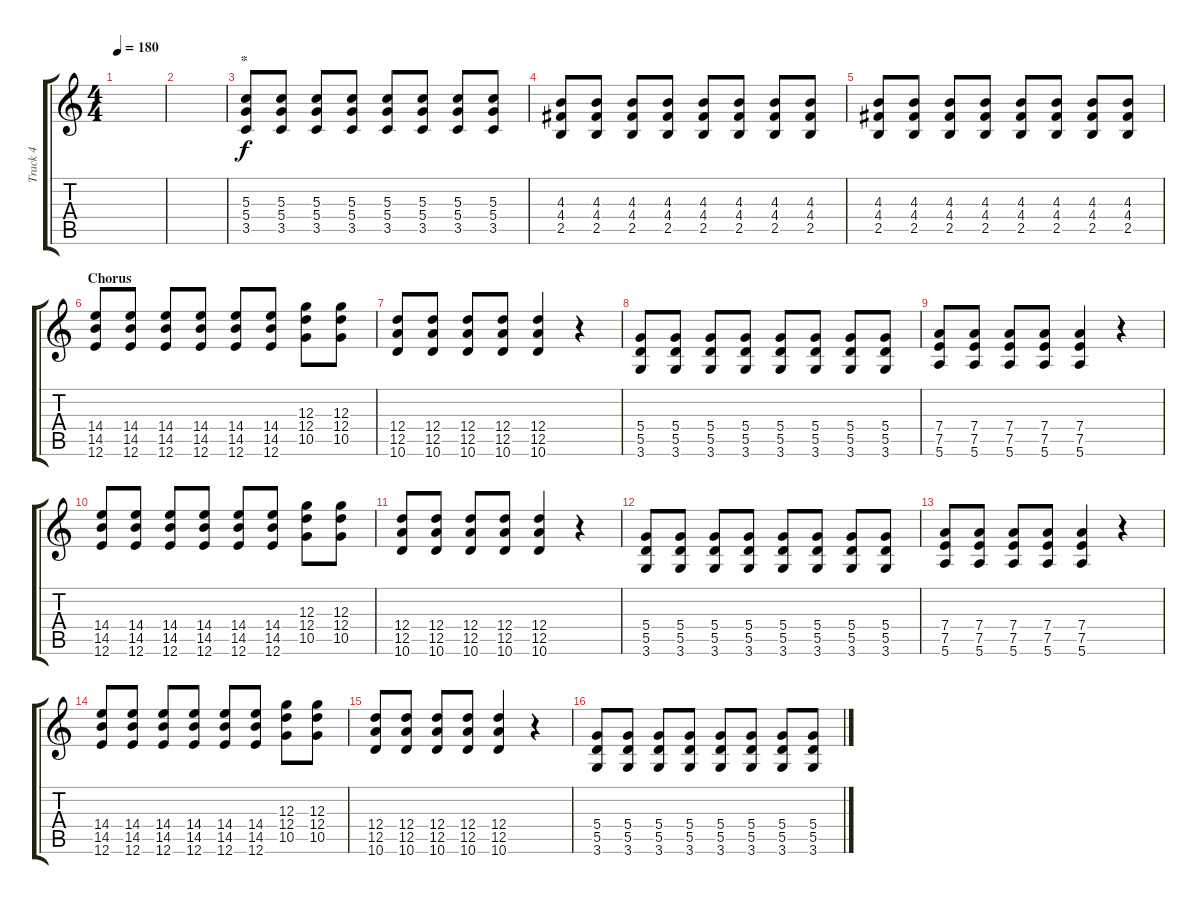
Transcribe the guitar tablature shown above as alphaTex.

\track ("Track 4" "Track 4") {instrument electricguitarjazz}
\staff {score tabs}
\tuning (E4 B3 G3 D3 A2 E2) {hide}
\ts (4 4)
\tempo 180
\clef g2
\ks c
|
|
\section ("" "*")
(5.3 5.4 3.5).8 (5.3 5.4 3.5).8 (5.3 5.4 3.5).8 (5.3 5.4 3.5).8 (5.3 5.4 3.5).8 (5.3 5.4 3.5).8 (5.3 5.4 3.5).8 (5.3 5.4 3.5).8 |
(4.3 4.4 2.5).8 (4.3 4.4 2.5).8 (4.3 4.4 2.5).8 (4.3 4.4 2.5).8 (4.3 4.4 2.5).8 (4.3 4.4 2.5).8 (4.3 4.4 2.5).8 (4.3 4.4 2.5).8 |
(4.3 4.4 2.5).8 (4.3 4.4 2.5).8 (4.3 4.4 2.5).8 (4.3 4.4 2.5).8 (4.3 4.4 2.5).8 (4.3 4.4 2.5).8 (4.3 4.4 2.5).8 (4.3 4.4 2.5).8 |
\section ("" "Chorus")
(14.4 14.5 12.6).8 (14.4 14.5 12.6).8 (14.4 14.5 12.6).8 (14.4 14.5 12.6).8 (14.4 14.5 12.6).8 (14.4 14.5 12.6).8 (12.3 12.4 10.5).8 (12.3 12.4 10.5).8 |
(12.4 12.5 10.6).8 (12.4 12.5 10.6).8 (12.4 12.5 10.6).8 (12.4 12.5 10.6).8 (12.4 12.5 10.6).4 r.4 |
(5.4 5.5 3.6).8 (5.4 5.5 3.6).8 (5.4 5.5 3.6).8 (5.4 5.5 3.6).8 (5.4 5.5 3.6).8 (5.4 5.5 3.6).8 (5.4 5.5 3.6).8 (5.4 5.5 3.6).8 |
(7.4 7.5 5.6).8 (7.4 7.5 5.6).8 (7.4 7.5 5.6).8 (7.4 7.5 5.6).8 (7.4 7.5 5.6).4 r.4 |
(14.4 14.5 12.6).8 (14.4 14.5 12.6).8 (14.4 14.5 12.6).8 (14.4 14.5 12.6).8 (14.4 14.5 12.6).8 (14.4 14.5 12.6).8 (12.3 12.4 10.5).8 (12.3 12.4 10.5).8 |
(12.4 12.5 10.6).8 (12.4 12.5 10.6).8 (12.4 12.5 10.6).8 (12.4 12.5 10.6).8 (12.4 12.5 10.6).4 r.4 |
(5.4 5.5 3.6).8 (5.4 5.5 3.6).8 (5.4 5.5 3.6).8 (5.4 5.5 3.6).8 (5.4 5.5 3.6).8 (5.4 5.5 3.6).8 (5.4 5.5 3.6).8 (5.4 5.5 3.6).8 |
(7.4 7.5 5.6).8 (7.4 7.5 5.6).8 (7.4 7.5 5.6).8 (7.4 7.5 5.6).8 (7.4 7.5 5.6).4 r.4 |
(14.4 14.5 12.6).8 (14.4 14.5 12.6).8 (14.4 14.5 12.6).8 (14.4 14.5 12.6).8 (14.4 14.5 12.6).8 (14.4 14.5 12.6).8 (12.3 12.4 10.5).8 (12.3 12.4 10.5).8 |
(12.4 12.5 10.6).8 (12.4 12.5 10.6).8 (12.4 12.5 10.6).8 (12.4 12.5 10.6).8 (12.4 12.5 10.6).4 r.4 |
(5.4 5.5 3.6).8 (5.4 5.5 3.6).8 (5.4 5.5 3.6).8 (5.4 5.5 3.6).8 (5.4 5.5 3.6).8 (5.4 5.5 3.6).8 (5.4 5.5 3.6).8 (5.4 5.5 3.6).8
